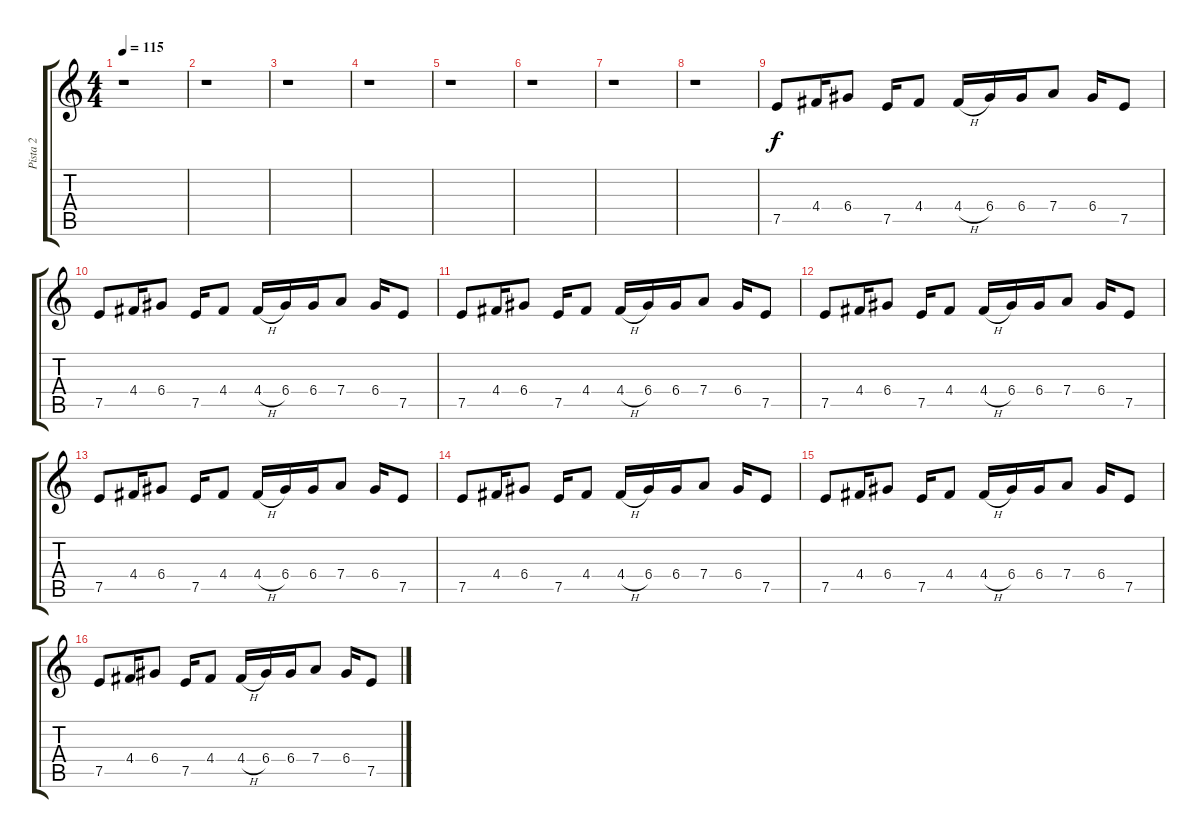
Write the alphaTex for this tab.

\track ("Pista 2" "Pista 2") {instrument distortionguitar}
\staff {score tabs}
\tuning (E4 B3 G3 D3 A2 E2) {hide}
\ts (4 4)
\tempo 115
\clef g2
\ks c
r.1{dy f} |
r.1 |
r.1 |
r.1 |
r.1 |
r.1 |
r.1 |
r.1 |
7.5.8 4.4.16 6.4.8 7.5.16 4.4.8 4.4{h}.16 6.4.16 6.4.16 7.4.8 6.4.16 7.5.8 |
7.5.8 4.4.16 6.4.8 7.5.16 4.4.8 4.4{h}.16 6.4.16 6.4.16 7.4.8 6.4.16 7.5.8 |
7.5.8 4.4.16 6.4.8 7.5.16 4.4.8 4.4{h}.16 6.4.16 6.4.16 7.4.8 6.4.16 7.5.8 |
7.5.8 4.4.16 6.4.8 7.5.16 4.4.8 4.4{h}.16 6.4.16 6.4.16 7.4.8 6.4.16 7.5.8 |
7.5.8 4.4.16 6.4.8 7.5.16 4.4.8 4.4{h}.16 6.4.16 6.4.16 7.4.8 6.4.16 7.5.8 |
7.5.8 4.4.16 6.4.8 7.5.16 4.4.8 4.4{h}.16 6.4.16 6.4.16 7.4.8 6.4.16 7.5.8 |
7.5.8 4.4.16 6.4.8 7.5.16 4.4.8 4.4{h}.16 6.4.16 6.4.16 7.4.8 6.4.16 7.5.8 |
7.5.8 4.4.16 6.4.8 7.5.16 4.4.8 4.4{h}.16 6.4.16 6.4.16 7.4.8 6.4.16 7.5.8
